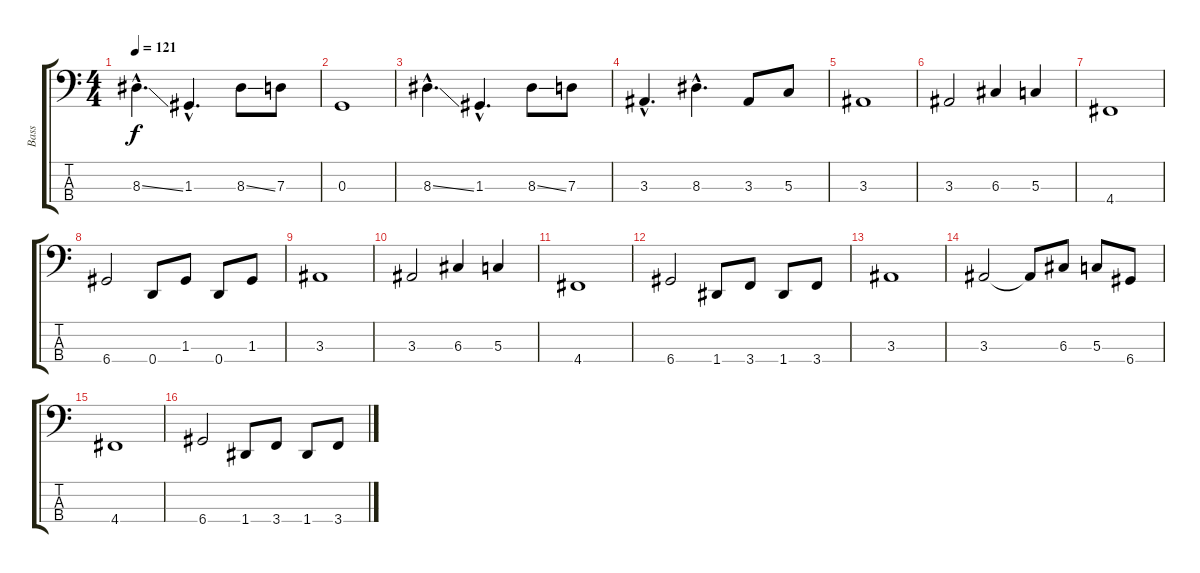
\track ("Bass" "Bass") {instrument electricbassfinger}
\staff {score tabs}
\tuning (F2 C2 G1 D1) {hide}
\ts (4 4)
\tempo 121
\clef f4
\ks c
8.3{ss hac}.4{d dy f} 1.3{hac}.4{d} 8.3{ss}.8 7.3.8 |
0.3.1 |
8.3{ss hac}.4{d} 1.3{hac}.4{d} 8.3{ss}.8 7.3.8 |
3.3{hac}.4{d} 8.3{hac}.4{d} 3.3.8 5.3.8 |
3.3.1 |
3.3.2 6.3.4 5.3.4 |
4.4.1 |
6.4.2 0.4.8 1.3.8 0.4.8 1.3.8 |
3.3.1 |
3.3.2 6.3.4 5.3.4 |
4.4.1 |
6.4.2 1.4.8 3.4.8 1.4.8 3.4.8 |
3.3.1 |
3.3.2 3.3{t}.8 6.3.8 5.3.8 6.4.8 |
4.4.1 |
6.4.2 1.4.8 3.4.8 1.4.8 3.4.8
